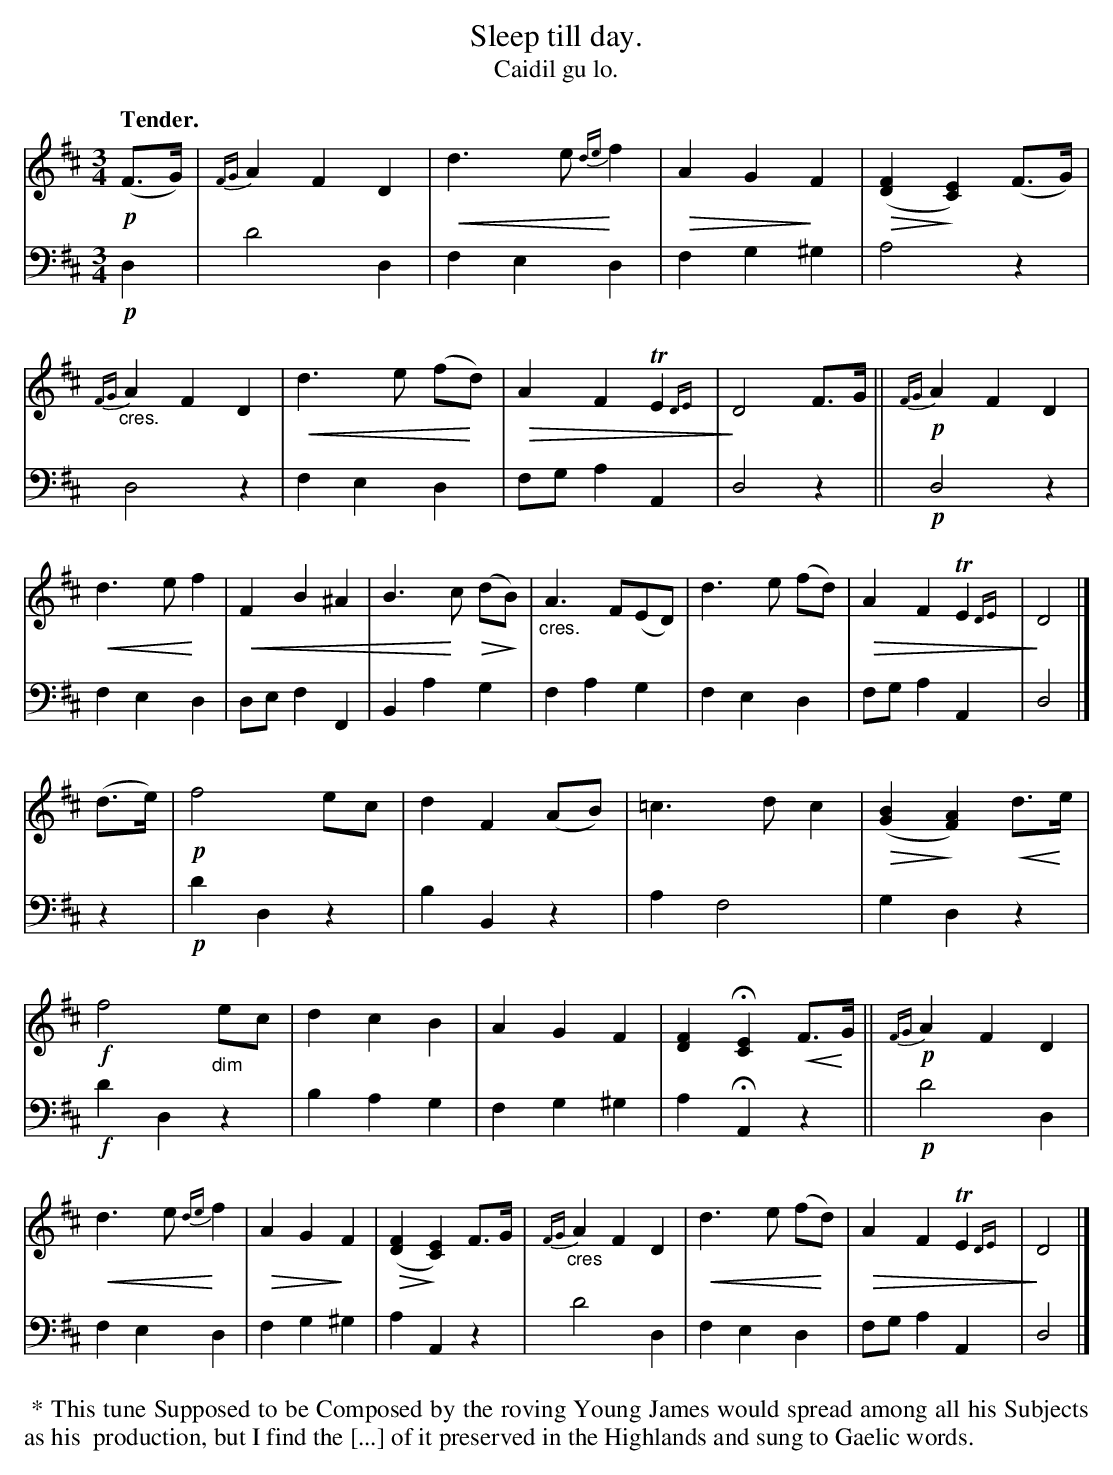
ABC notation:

X:1
T: Sleep till day.
T: Caidil gu lo.
U: p=!crescendo(!
U: P=!crescendo)!
U: Q=!diminuendo(!
U: q=!diminuendo)!
M: 3/4
L: 1/8
Q: "Tender."
K: D
V: 1 staves=2
!p!(F>G) |\
{FG}A2 F2 D2 | pd3 e {de}Pf2 | QA2 G2 qF2 | Q([F2D2] q[E2C2]) (F>G) |\
"_cres."{FG}A2 F2 D2 | pd3 e (fPd) | QA2 F2 TE2 {DE}| qD4 F>G ||\
!p!{FG}A2 F2 D2 | pd3 e Pf2 | pF2 B2^A2 | B3 Pc Q(dqB) |\
"_cres."A3 F(ED) | d3 e (fd) | QA2 F2 TE2 {DE}| qD4 |]
(d>e) |\
!p!f4 ec | d2 F2 (AB) | =c3 d c2 | Q([B2G2] q[A2F2]) pd>Pe |\
!f!f4 "_dim"ec | d2 c2 B2 | A2 G2 F2 | [F2D2] H[E2C2] pF>PG ||\
!p! {FG}A2 F2 D2 | pd3 e {de}Pf2 | QA2 G2 qF2 | Q([F2D2] q[E2C2]) F>G |\
"_cres"{FG}A2 F2 D2 | pd3 e (fPd) | QA2 F2 TE2 {DE} | qD4 |]
V: 2 clef=bass middle=d
!p!d2 | d'4 d2 | f2 e2 d2 | f2 g2 ^g2 | a4 z2 | d4 z2 | f2 e2 d2 | fg a2 A2 | d4 z2 ||
!p!d4 z2 | f2 e2 d2 | de f2 F2 | B2 a2 g2 | f2 a2 g2 | f2 e2 d2 | fg a2 A2 | d4 |] z2 |
!p!d'2 d2 z2 | b2 B2 z2 | a2 f4 | g2 d2 z2 | !f!d'2 d2 z2 | b2 a2 g2 | f2 g2 ^g2 | a2 HA2 z2 ||!p! d'4 d2 |
f2 e2 d2 | f2 g2 ^g2 | a2 A2 z2 | d'4 d2 | f2 e2 d2 | fg a2 A2 | d4 |]
